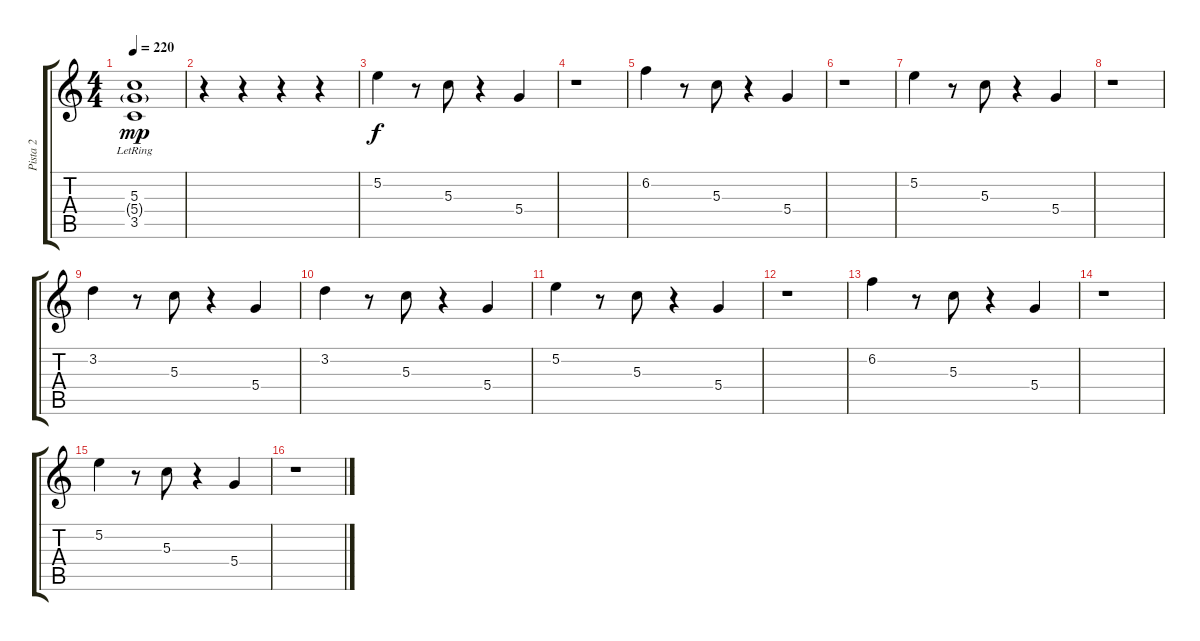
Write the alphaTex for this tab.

\track ("Pista 2" "Pista 2") {instrument distortionguitar}
\staff {score tabs}
\tuning (E4 B3 G3 D3 A2 E2) {hide}
\ts (4 4)
\tempo 220
\clef g2
\ks c
(5.3{lr} 5.4{g lr} 3.5{lr}).1{dy mp balance 8 instrument acousticguitarsteel} |
r.4 r.4 r.4 r.4 |
5.2.4{dy f instrument acousticguitarnylon} r.8 5.3.8 r.4 5.4.4 |
r.1 |
6.2.4 r.8 5.3.8 r.4 5.4.4 |
r.1 |
5.2.4{instrument acousticguitarnylon} r.8 5.3.8 r.4 5.4.4 |
r.1 |
3.2.4 r.8 5.3.8 r.4 5.4.4 |
3.2.4 r.8 5.3.8 r.4 5.4.4 |
5.2.4{instrument acousticguitarnylon} r.8 5.3.8 r.4 5.4.4 |
r.1 |
6.2.4 r.8 5.3.8 r.4 5.4.4 |
r.1 |
5.2.4{instrument acousticguitarnylon} r.8 5.3.8 r.4 5.4.4 |
r.1
